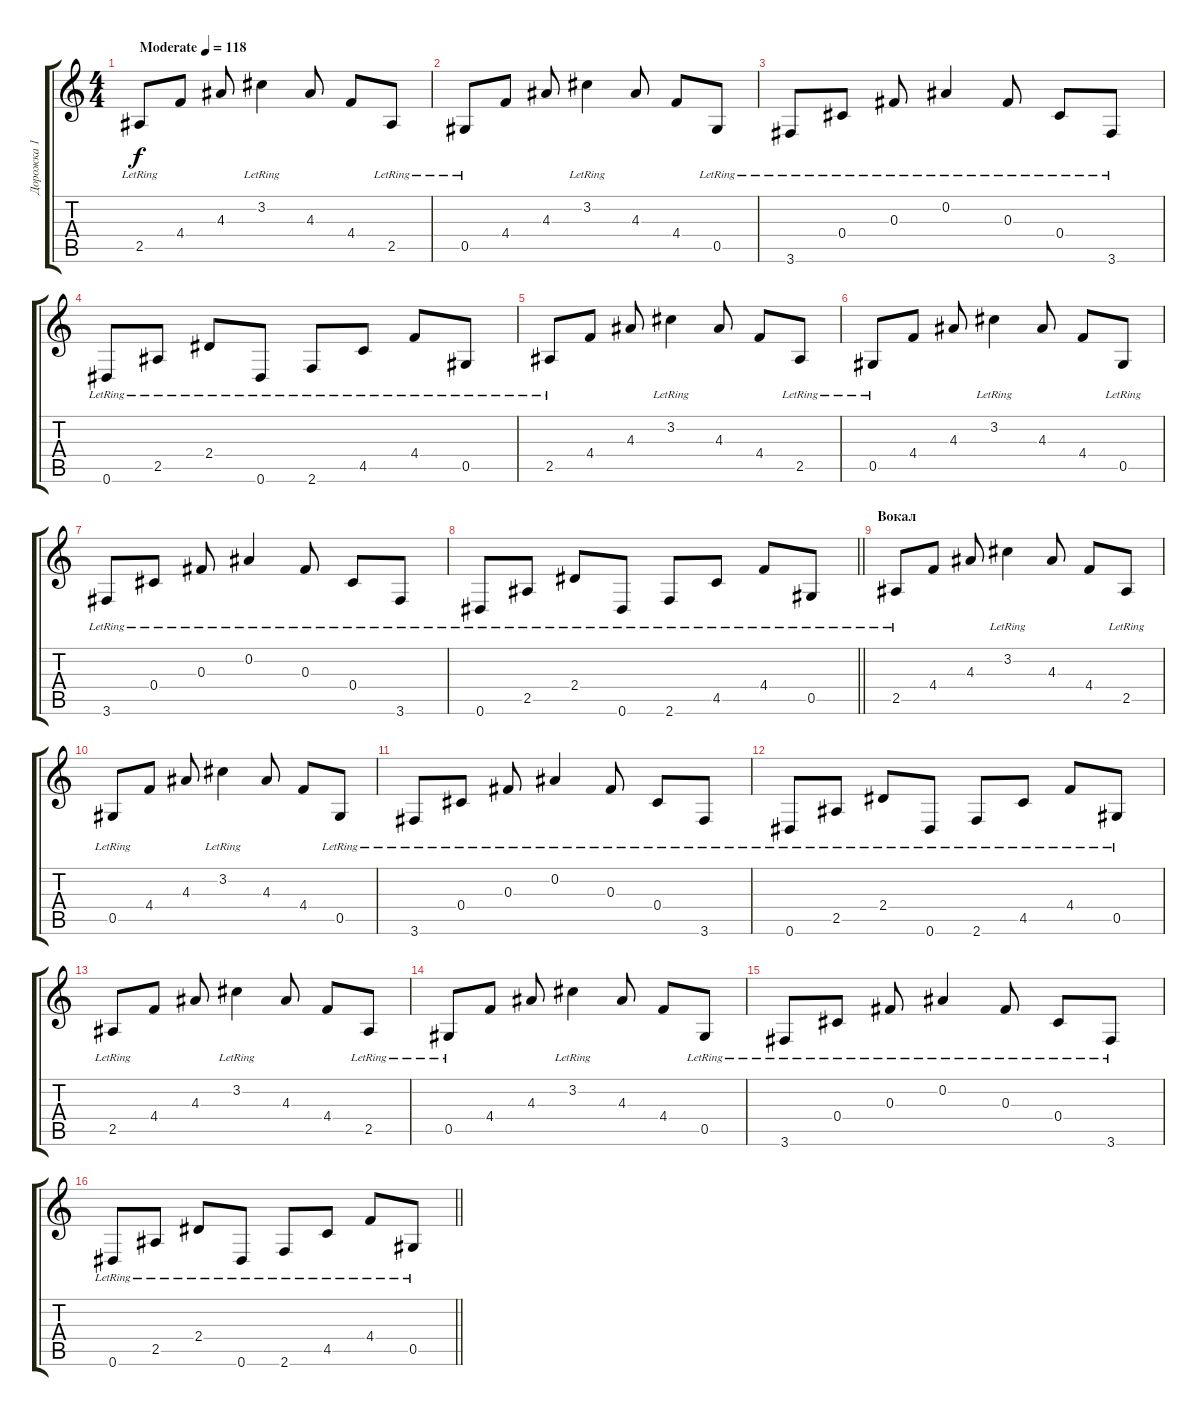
\track ("Дорожка 1" "Дорожка 1") {instrument acousticguitarsteel}
\staff {score tabs}
\tuning (Eb4 Bb3 Gb3 Db3 Ab2 Eb2) {hide}
\ts (4 4)
\tempo (118 "Moderate")
\clef g2
\ks c
2.5{lr}.8{dy f instrument acousticguitarsteel} 4.4.8 4.3.8 3.2{lr}.4 4.3.8 4.4.8 2.5{lr}.8 |
0.5{lr}.8 4.4.8 4.3.8 3.2{lr}.4 4.3.8 4.4.8 0.5{lr}.8 |
3.6{lr}.8 0.4{lr}.8 0.3{lr}.8 0.2{lr}.4 0.3{lr}.8 0.4{lr}.8 3.6{lr}.8 |
0.6{lr}.8 2.5{lr}.8 2.4{lr}.8 0.6{lr}.8 2.6{lr}.8 4.5{lr}.8 4.4{lr}.8 0.5{lr}.8 |
2.5{lr}.8 4.4.8 4.3.8 3.2{lr}.4 4.3.8 4.4.8 2.5{lr}.8 |
0.5{lr}.8 4.4.8 4.3.8 3.2{lr}.4 4.3.8 4.4.8 0.5{lr}.8 |
3.6{lr}.8 0.4{lr}.8 0.3{lr}.8 0.2{lr}.4 0.3{lr}.8 0.4{lr}.8 3.6{lr}.8 |
\barLineRight lightlight
0.6{lr}.8 2.5{lr}.8 2.4{lr}.8 0.6{lr}.8 2.6{lr}.8 4.5{lr}.8 4.4{lr}.8 0.5{lr}.8 |
\section ("" "Вокал")
2.5{lr}.8 4.4.8 4.3.8 3.2{lr}.4 4.3.8 4.4.8 2.5{lr}.8 |
0.5{lr}.8 4.4.8 4.3.8 3.2{lr}.4 4.3.8 4.4.8 0.5{lr}.8 |
3.6{lr}.8 0.4{lr}.8 0.3{lr}.8 0.2{lr}.4 0.3{lr}.8 0.4{lr}.8 3.6{lr}.8 |
0.6{lr}.8 2.5{lr}.8 2.4{lr}.8 0.6{lr}.8 2.6{lr}.8 4.5{lr}.8 4.4{lr}.8 0.5{lr}.8 |
2.5{lr}.8 4.4.8 4.3.8 3.2{lr}.4 4.3.8 4.4.8 2.5{lr}.8 |
0.5{lr}.8 4.4.8 4.3.8 3.2{lr}.4 4.3.8 4.4.8 0.5{lr}.8 |
3.6{lr}.8 0.4{lr}.8 0.3{lr}.8 0.2{lr}.4 0.3{lr}.8 0.4{lr}.8 3.6{lr}.8 |
\barLineRight lightlight
0.6{lr}.8 2.5{lr}.8 2.4{lr}.8 0.6{lr}.8 2.6{lr}.8 4.5{lr}.8 4.4{lr}.8 0.5{lr}.8
